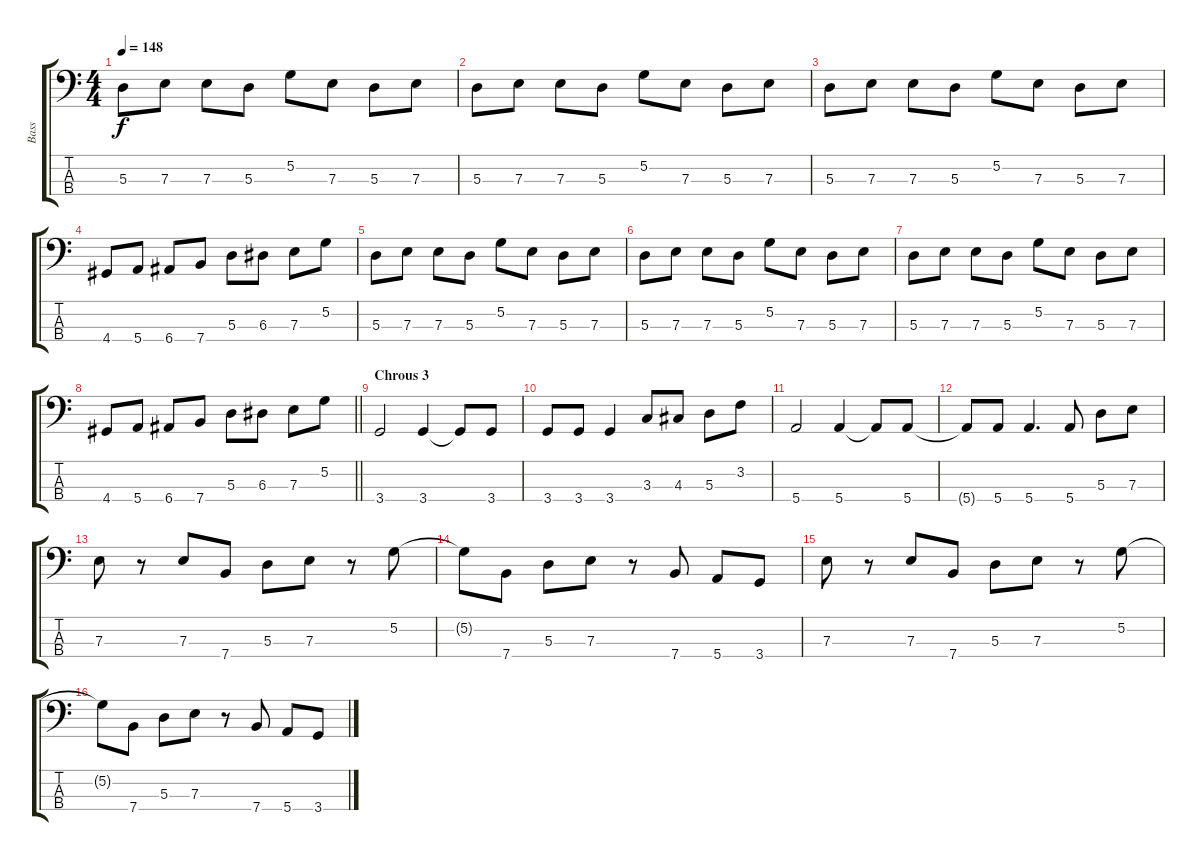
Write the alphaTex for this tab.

\track ("Bass" "Bass") {instrument electricbasspick}
\staff {score tabs}
\tuning (G2 D2 A1 E1) {hide}
\ts (4 4)
\tempo 148
\clef f4
\ks c
5.3.8{dy f} 7.3.8 7.3.8 5.3.8 5.2.8 7.3.8 5.3.8 7.3.8 |
5.3.8 7.3.8 7.3.8 5.3.8 5.2.8 7.3.8 5.3.8 7.3.8 |
5.3.8 7.3.8 7.3.8 5.3.8 5.2.8 7.3.8 5.3.8 7.3.8 |
4.4.8 5.4.8 6.4.8 7.4.8 5.3.8 6.3.8 7.3.8 5.2.8 |
5.3.8 7.3.8 7.3.8 5.3.8 5.2.8 7.3.8 5.3.8 7.3.8 |
5.3.8 7.3.8 7.3.8 5.3.8 5.2.8 7.3.8 5.3.8 7.3.8 |
5.3.8 7.3.8 7.3.8 5.3.8 5.2.8 7.3.8 5.3.8 7.3.8 |
\barLineRight lightlight
4.4.8 5.4.8 6.4.8 7.4.8 5.3.8 6.3.8 7.3.8 5.2.8 |
\section ("" "Chrous 3")
3.4.2 3.4.4 3.4{t}.8 3.4.8 |
3.4.8 3.4.8 3.4.4 3.3.8 4.3.8 5.3.8 3.2.8 |
5.4.2 5.4.4 5.4{t}.8 5.4.8 |
5.4{t}.8 5.4.8 5.4.4{d} 5.4.8 5.3.8 7.3.8 |
7.3.8 r.8 7.3.8 7.4.8 5.3.8 7.3.8 r.8 5.2.8 |
5.2{t}.8 7.4.8 5.3.8 7.3.8 r.8 7.4.8 5.4.8 3.4.8 |
7.3.8 r.8 7.3.8 7.4.8 5.3.8 7.3.8 r.8 5.2.8 |
5.2{t}.8 7.4.8 5.3.8 7.3.8 r.8 7.4.8 5.4.8 3.4.8
